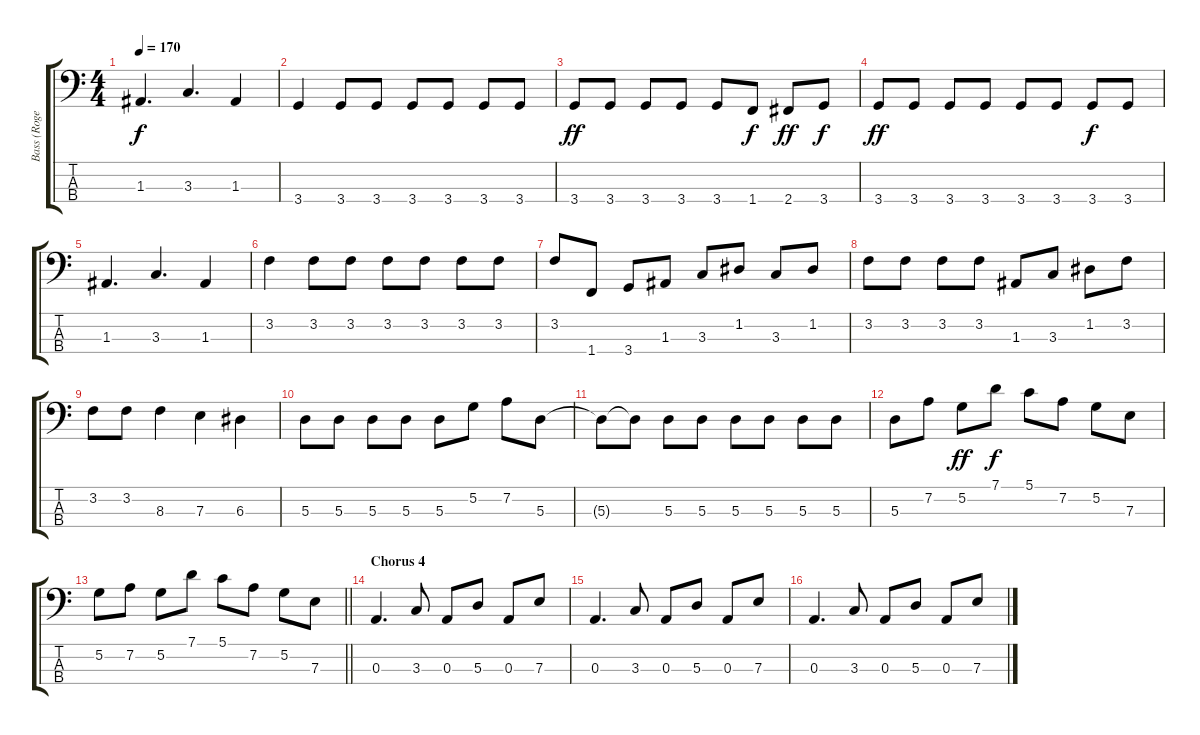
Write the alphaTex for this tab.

\track ("Bass (Roger Glover)" "Bass (Roge") {instrument electricbassfinger}
\staff {score tabs}
\tuning (G2 D2 A1 E1) {hide}
\ts (4 4)
\tempo 170
\clef f4
\ks c
1.3.4{d dy f} 3.3.4{d} 1.3.4 |
3.4.4 3.4.8 3.4.8 3.4.8 3.4.8 3.4.8 3.4.8 |
3.4.8{dy ff} 3.4.8 3.4.8 3.4.8 3.4.8 1.4.8{dy f} 2.4.8{dy ff} 3.4.8{dy f} |
3.4.8{dy ff} 3.4.8 3.4.8 3.4.8 3.4.8 3.4.8 3.4.8{dy f} 3.4.8 |
1.3.4{d} 3.3.4{d} 1.3.4 |
3.2.4 3.2.8 3.2.8 3.2.8 3.2.8 3.2.8 3.2.8 |
3.2.8 1.4.8 3.4.8 1.3.8 3.3.8 1.2.8 3.3.8 1.2.8 |
3.2.8 3.2.8 3.2.8 3.2.8 1.3.8 3.3.8 1.2.8 3.2.8 |
3.2.8 3.2.8 8.3.4 7.3.4 6.3.4 |
5.3.8 5.3.8 5.3.8 5.3.8 5.3.8 5.2.8 7.2.8 5.3.8 |
5.3{t}.8 5.3{t}.8 5.3.8 5.3.8 5.3.8 5.3.8 5.3.8 5.3.8 |
5.3.8 7.2.8 5.2.8{dy ff} 7.1.8{dy f} 5.1.8 7.2.8 5.2.8 7.3.8 |
\barLineRight lightlight
5.2.8 7.2.8 5.2.8 7.1.8 5.1.8 7.2.8 5.2.8 7.3.8 |
\section ("" "Chorus 4")
0.3.4{d} 3.3.8 0.3.8 5.3.8 0.3.8 7.3.8 |
0.3.4{d} 3.3.8 0.3.8 5.3.8 0.3.8 7.3.8 |
0.3.4{d} 3.3.8 0.3.8 5.3.8 0.3.8 7.3.8
